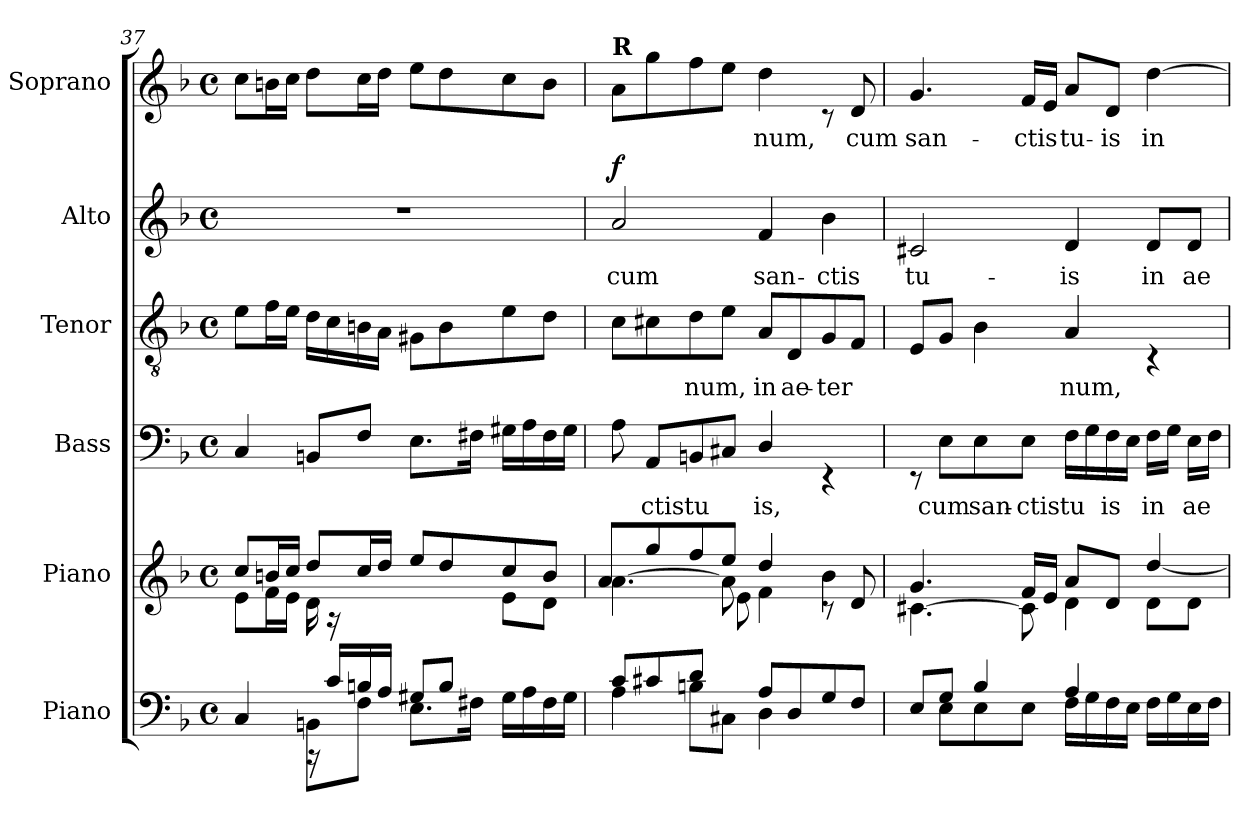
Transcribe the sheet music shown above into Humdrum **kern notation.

**kern	**kern	**kern	**text	**kern	**text	**kern	**text	**dynam	**kern	**text
*part6	*part5	*part4	*part4	*part3	*part3	*part2	*part2	*part2	*part1	*part1
*staff6	*staff5	*staff4	*staff4	*staff3	*staff3	*staff2	*staff2	*staff2	*staff1	*staff1
*I"Piano	*I"Piano	*I"Bass	*	*I"Tenor	*	*I"Alto	*	*	*I"Soprano	*
*	*	*I'B.	*	*I'T.	*	*I'A.	*	*	*I'S.	*
*clefF4	*clefG2	*clefF4	*	*clefGv2	*	*clefG2	*	*	*clefG2	*
*k[b-]	*k[b-]	*k[b-]	*	*k[b-]	*	*k[b-]	*	*	*k[b-]	*
*F:	*F:	*F:	*	*F:	*	*F:	*	*	*F:	*
*M4/4	*M4/4	*M4/4	*	*M4/4	*	*M4/4	*	*	*M4/4	*
*met(c)	*met(c)	*met(c)	*	*met(c)	*	*met(c)	*	*	*met(c)	*
=37	=37	=37	=37	=37	=37	=37	=37	=37	=37	=37
*^	*^	*	*	*	*	*	*	*	*	*
*	*^	*	*	*	*	*	*	*	*	*	*	*
4C/	4ryy	2ryy	8cc/L	8e\L	4C/	.	8e\L	.	1r	.	.	8cc\L	.
.	.	.	16bn/L	16f\L	.	.	16f\L	.	.	.	.	16bn\L	.
.	.	.	16cc/JJ	16e\JJ	.	.	16e\JJ	.	.	.	.	16cc\JJ	.
8BBn\L	16rCC	.	8dd/L	16d\	8BBn/L	.	16d\LL	.	.	.	.	8dd\L	.
.	16c/LL	.	.	16rA	.	.	16c\	.	.	.	.	.	.
8F\J	16Bn/	.	16cc/L	4.ryy	8F/J	.	16Bn\	.	.	.	.	16cc\L	.
.	16A/JJ	.	16dd/JJ	.	.	.	16A\JJ	.	.	.	.	16dd\JJ	.
8.E\L	2ryy	8G#X/L	8ee/L	.	8.E\L	.	8G#X\L	.	.	.	.	8ee\L	.
.	.	8B/J	8dd/	.	.	.	8B\	.	.	.	.	8dd\	.
16F#X\Jk	.	.	.	.	16F#X\Jk	.	.	.	.	.	.	.	.
16G#\LL	.	4ryy	8cc/	8e\L	16G#X\LL	.	8e\	.	.	.	.	8cc\	.
16A\	.	.	.	.	16A\	.	.	.	.	.	.	.	.
16F#\	.	.	8b/J	8d\J	16F#\	.	8d\J	.	.	.	.	8b\J	.
16G#\JJ	.	.	.	.	16G#\JJ	.	.	.	.	.	.	.	.
*	*v	*v	*	*	*	*	*	*	*	*	*	*	*
=38	=38	=38	=38	=38	=38	=38	=38	=38	=38	=38	=38	=38
*	*	*	*^	*^	*	*	*	*	*	*	*	*
!	!	!	!	!	!	!	!	!	!	!	!	!	!LO:TX:a:B:t=R	!
!	!	!	!	!	!	!	!	!	!	!	!LO:LY:b	!LO:DY:a	!	!
4A\	8c/L	[4.a\	8a/L	4.ryy	8A\	8ryy	.	8c\L	.	2a/	cum	f	8a\L	.
!	!	!	!	!	!	!	!LO:LY:b	!	!	!	!	!	!	!
.	8c#X/	.	8gg/	.	4.ryy	8AA/L	ctis	8c#X\	.	.	.	.	8gg\	.
!	!	!	!	!	!	!	!LO:LY:b	!	!LO:LY:b	!	!	!	!	!
8Bn\L	8d/J	.	8ff/	.	.	8BBn/	tu	8d\	num,	.	.	.	8ff\	.
8C#X\J	8ryy	8a\]	8ee/J	8e\	.	8C#X/J	.	8e\J	.	.	.	.	8ee\J	.
!	!	!	!	!	!	!	!LO:LY:b	!	!LO:LY:b	!	!LO:LY:b	!	!	!LO:LY:b
4D\	8A/L	4f\	4dd/	2ryy	4D/	4ryy	is,	8A/L	in	4f/	san-	.	4dd\	-num,
!	!	!	!	!	!	!	!	!	!LO:LY:b	!	!	!	!	!
.	8D/	.	.	.	.	.	.	8D/	ae-	.	.	.	.	.
!	!	!	!	!	!	!	!	!	!LO:LY:b	!	!LO:LY:b	!	!	!
4ryy	8G/	4b-\	8rc	.	4ryy	4rEE	.	8G/	-ter	4b-\	-ctis	.	8rc	.
!	!	!	!	!	!	!	!	!	!	!	!	!	!	!LO:LY:b
.	8F/J	.	8d/	.	.	.	.	8F/J	.	.	.	.	8d/	cum
*	*	*	*v	*v	*	*	*	*	*	*	*	*	*	*
*	*	*	*	*v	*v	*	*	*	*	*	*	*	*
!!LO:LB:g=z
=39	=39	=39	=39	=39	=39	=39	=39	=39	=39	=39	=39	=39
!	!	!	!	!	!	!	!	!	!LO:LY:b	!	!	!LO:LY:b
8E/L	8ryy	[4.c#X\	4.g/	8rEE	.	8E/L	.	2c#X/	tu-	.	4.g/	san-
!	!	!	!	!	!LO:LY:b	!	!	!	!	!	!	!
8G/J	8E\L	.	.	8E\L	cum	8G/J	.	.	.	.	.	.
!	!	!	!	!	!LO:LY:b	!	!	!	!	!	!	!
4B-/	8E\	.	.	8E\	san-	4B-\	.	.	.	.	.	.
!	!	!	!	!	!LO:LY:b	!	!	!	!	!	!	!LO:LY:b
.	8E\J	8c#\]	16f/LL	8E\J	-ctis	.	.	.	.	.	16f/LL	-ctis
.	.	.	16e/JJ	.	.	.	.	.	.	.	16e/JJ	.
!	!	!	!	!	!LO:LY:b	!	!LO:LY:b	!	!LO:LY:b	!	!	!LO:LY:b
4A/	16F\LL	4d\	8a/L	16F\LL	tu	4A/	num,	4d/	-is	.	8a/L	tu-
.	16G\	.	.	16G\	.	.	.	.	.	.	.	.
!	!	!	!	!	!LO:LY:b	!	!	!	!	!	!	!LO:LY:b
.	16F\	.	8d/J	16F\	is	.	.	.	.	.	8d/J	-is
.	16E\JJ	.	.	16E\JJ	.	.	.	.	.	.	.	.
!	!	!	!	!	!LO:LY:b	!	!	!	!LO:LY:b	!	!	!LO:LY:b
4ryy	16F\LL	8d\L	[4dd/	16F\LL	in	4rC	.	8d/L	in	.	[4dd\	in
.	16G\	.	.	16G\JJ	.	.	.	.	.	.	.	.
!	!	!	!	!	!LO:LY:b	!	!	!	!LO:LY:b	!	!	!
.	16E\	8d\J	.	16E\LL	ae	.	.	8d/J	ae-	.	.	.
.	16F\JJ	.	.	16F\JJ	.	.	.	.	.	.	.	.
*v	*v	*	*	*	*	*	*	*	*	*	*	*
*	*v	*v	*	*	*	*	*	*	*	*	*
=	=	=	=	=	=	=	=	=	=	=
*-	*-	*-	*-	*-	*-	*-	*-	*-	*-	*-
